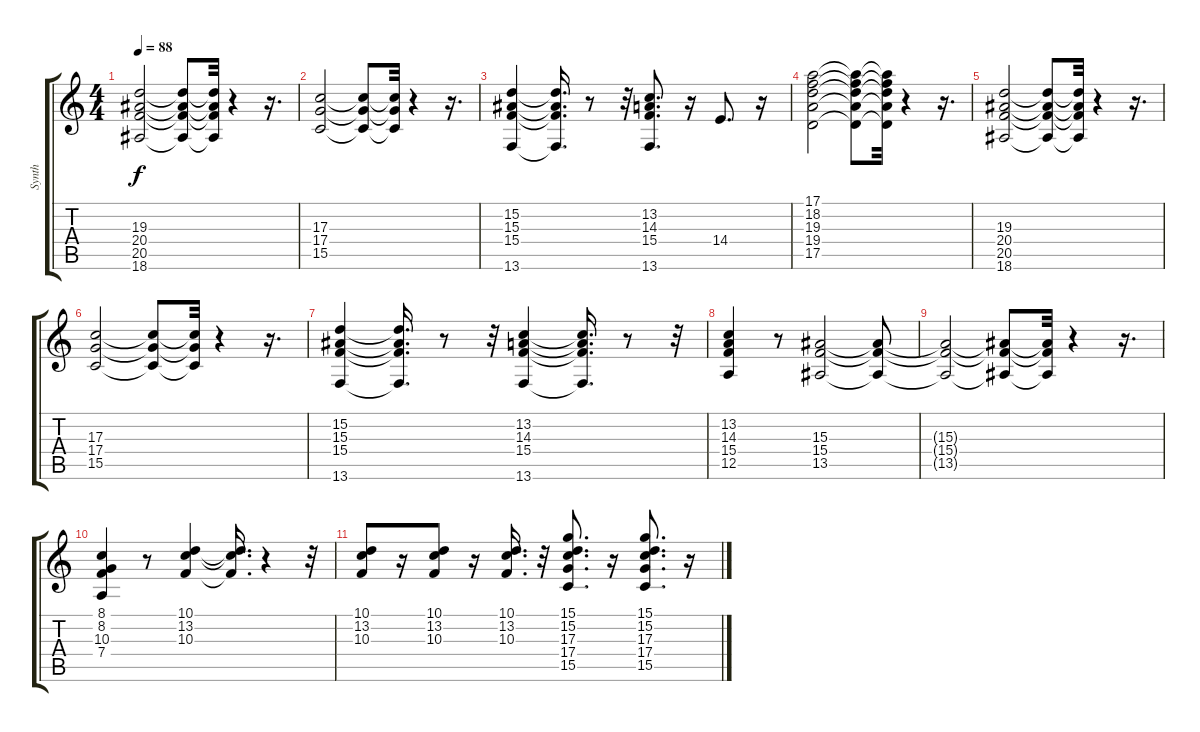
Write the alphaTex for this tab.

\track ("Synth" "Synth") {instrument synthstrings1}
\staff {score tabs}
\tuning (E4 B3 G3 D3 A2 E2) {hide}
\ts (4 4)
\tempo 88
\clef g2
\ks c
(19.3 20.4 20.5 18.6).2{dy f} (19.3{t} 20.4{t} 20.5{t} 18.6{t}).8 (19.3{t} 20.4{t} 20.5{t} 18.6{t}).32 r.4 r.16{d} |
(17.3 17.4 15.5).2 (17.3{t} 17.4{t} 15.5{t}).8 (17.3{t} 17.4{t} 15.5{t}).32 r.4 r.16{d} |
(15.2 15.3 15.4 13.6).4 (15.2{t} 15.3{t} 15.4{t} 13.6{t}).16{d} r.8 r.32 (13.2 14.3 15.4 13.6).8{d} r.16 14.4.8{d} r.16 |
(17.1 18.2 19.3 19.4 17.5).2 (17.1{t} 18.2{t} 19.3{t} 19.4{t} 17.5{t}).8 (17.1{t} 18.2{t} 19.3{t} 19.4{t} 17.5{t}).32 r.4 r.16{d} |
(19.3 20.4 20.5 18.6).2 (19.3{t} 20.4{t} 20.5{t} 18.6{t}).8 (19.3{t} 20.4{t} 20.5{t} 18.6{t}).32 r.4 r.16{d} |
(17.3 17.4 15.5).2 (17.3{t} 17.4{t} 15.5{t}).8 (17.3{t} 17.4{t} 15.5{t}).32 r.4 r.16{d} |
(15.2 15.3 15.4 13.6).4 (15.2{t} 15.3{t} 15.4{t} 13.6{t}).16{d} r.8 r.32 (13.2 14.3 15.4 13.6).4 (13.2{t} 14.3{t} 15.4{t} 13.6{t}).16{d} r.8 r.32 |
(13.2 14.3 15.4 12.5).4 r.8 (15.3 15.4 13.5).2 (15.3{t} 15.4{t} 13.5{t}).8 |
(15.3{t} 15.4{t} 13.5{t}).2 (15.3{t} 15.4{t} 13.5{t}).8 (15.3{t} 15.4{t} 13.5{t}).32 r.4 r.16{d} |
(8.1 8.2 10.3 7.4).4 r.8 (10.1 13.2 10.3).4 (10.1{t} 13.2{t} 10.3{t}).16{d} r.4 r.32 |
(10.1 13.2 10.3).8 r.16 (10.1 13.2 10.3).8 r.16 (10.1 13.2 10.3).16{d} r.32 (15.1 15.2 17.3 17.4 15.5).8{d} r.16 (15.1 15.2 17.3 17.4 15.5).8{d} r.16
